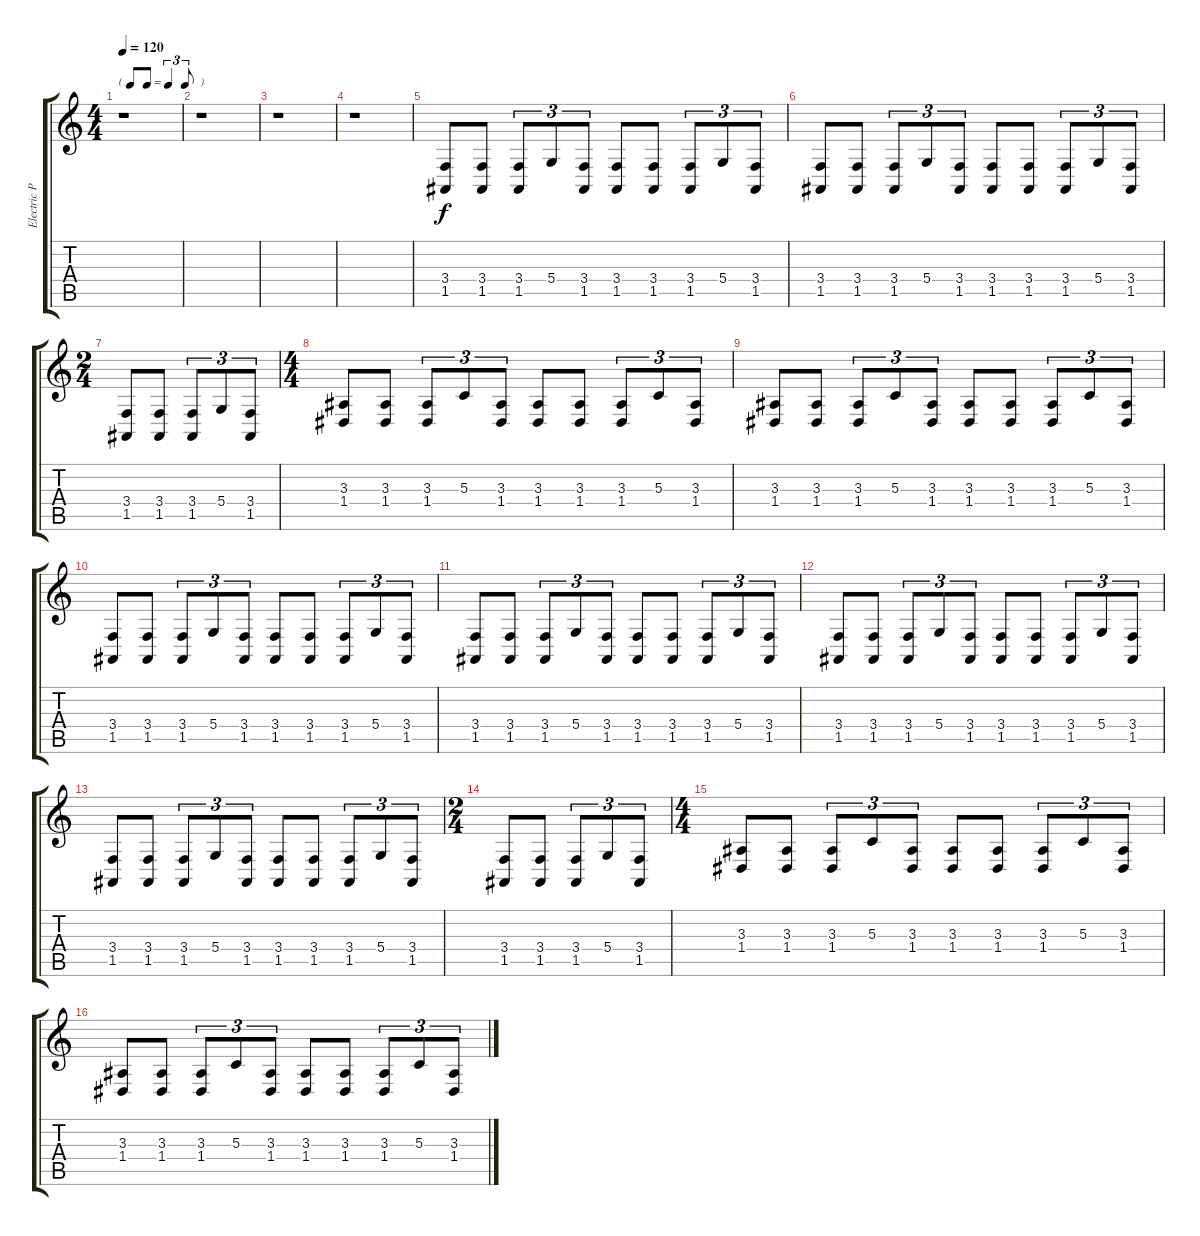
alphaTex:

\track ("Electric Piano" "Electric P") {instrument acousticgrandpiano}
\staff {score tabs}
\tuning (E4 B3 G3 D3 A2 E2) {hide}
\ts (4 4)
\tf triplet8th
\tempo 120
\clef g2
\ks c
r.1{dy f instrument acousticgrandpiano} |
r.1 |
r.1 |
r.1 |
(3.4 1.5).8 (3.4 1.5).8 (3.4 1.5).8{tu (3 2)} 5.4.8{tu (3 2)} (3.4 1.5).8{tu (3 2)} (3.4 1.5).8 (3.4 1.5).8 (3.4 1.5).8{tu (3 2)} 5.4.8{tu (3 2)} (3.4 1.5).8{tu (3 2)} |
(3.4 1.5).8 (3.4 1.5).8 (3.4 1.5).8{tu (3 2)} 5.4.8{tu (3 2)} (3.4 1.5).8{tu (3 2)} (3.4 1.5).8 (3.4 1.5).8 (3.4 1.5).8{tu (3 2)} 5.4.8{tu (3 2)} (3.4 1.5).8{tu (3 2)} |
\ts (2 4)
(3.4 1.5).8 (3.4 1.5).8 (3.4 1.5).8{tu (3 2)} 5.4.8{tu (3 2)} (3.4 1.5).8{tu (3 2)} |
\ts (4 4)
(3.3 1.4).8 (3.3 1.4).8 (3.3 1.4).8{tu (3 2)} 5.3.8{tu (3 2)} (3.3 1.4).8{tu (3 2)} (3.3 1.4).8 (3.3 1.4).8 (3.3 1.4).8{tu (3 2)} 5.3.8{tu (3 2)} (3.3 1.4).8{tu (3 2)} |
(3.3 1.4).8 (3.3 1.4).8 (3.3 1.4).8{tu (3 2)} 5.3.8{tu (3 2)} (3.3 1.4).8{tu (3 2)} (3.3 1.4).8 (3.3 1.4).8 (3.3 1.4).8{tu (3 2)} 5.3.8{tu (3 2)} (3.3 1.4).8{tu (3 2)} |
(3.4 1.5).8 (3.4 1.5).8 (3.4 1.5).8{tu (3 2)} 5.4.8{tu (3 2)} (3.4 1.5).8{tu (3 2)} (3.4 1.5).8 (3.4 1.5).8 (3.4 1.5).8{tu (3 2)} 5.4.8{tu (3 2)} (3.4 1.5).8{tu (3 2)} |
(3.4 1.5).8 (3.4 1.5).8 (3.4 1.5).8{tu (3 2)} 5.4.8{tu (3 2)} (3.4 1.5).8{tu (3 2)} (3.4 1.5).8 (3.4 1.5).8 (3.4 1.5).8{tu (3 2)} 5.4.8{tu (3 2)} (3.4 1.5).8{tu (3 2)} |
(3.4 1.5).8 (3.4 1.5).8 (3.4 1.5).8{tu (3 2)} 5.4.8{tu (3 2)} (3.4 1.5).8{tu (3 2)} (3.4 1.5).8 (3.4 1.5).8 (3.4 1.5).8{tu (3 2)} 5.4.8{tu (3 2)} (3.4 1.5).8{tu (3 2)} |
(3.4 1.5).8 (3.4 1.5).8 (3.4 1.5).8{tu (3 2)} 5.4.8{tu (3 2)} (3.4 1.5).8{tu (3 2)} (3.4 1.5).8 (3.4 1.5).8 (3.4 1.5).8{tu (3 2)} 5.4.8{tu (3 2)} (3.4 1.5).8{tu (3 2)} |
\ts (2 4)
(3.4 1.5).8 (3.4 1.5).8 (3.4 1.5).8{tu (3 2)} 5.4.8{tu (3 2)} (3.4 1.5).8{tu (3 2)} |
\ts (4 4)
(3.3 1.4).8 (3.3 1.4).8 (3.3 1.4).8{tu (3 2)} 5.3.8{tu (3 2)} (3.3 1.4).8{tu (3 2)} (3.3 1.4).8 (3.3 1.4).8 (3.3 1.4).8{tu (3 2)} 5.3.8{tu (3 2)} (3.3 1.4).8{tu (3 2)} |
(3.3 1.4).8 (3.3 1.4).8 (3.3 1.4).8{tu (3 2)} 5.3.8{tu (3 2)} (3.3 1.4).8{tu (3 2)} (3.3 1.4).8 (3.3 1.4).8 (3.3 1.4).8{tu (3 2)} 5.3.8{tu (3 2)} (3.3 1.4).8{tu (3 2)}
